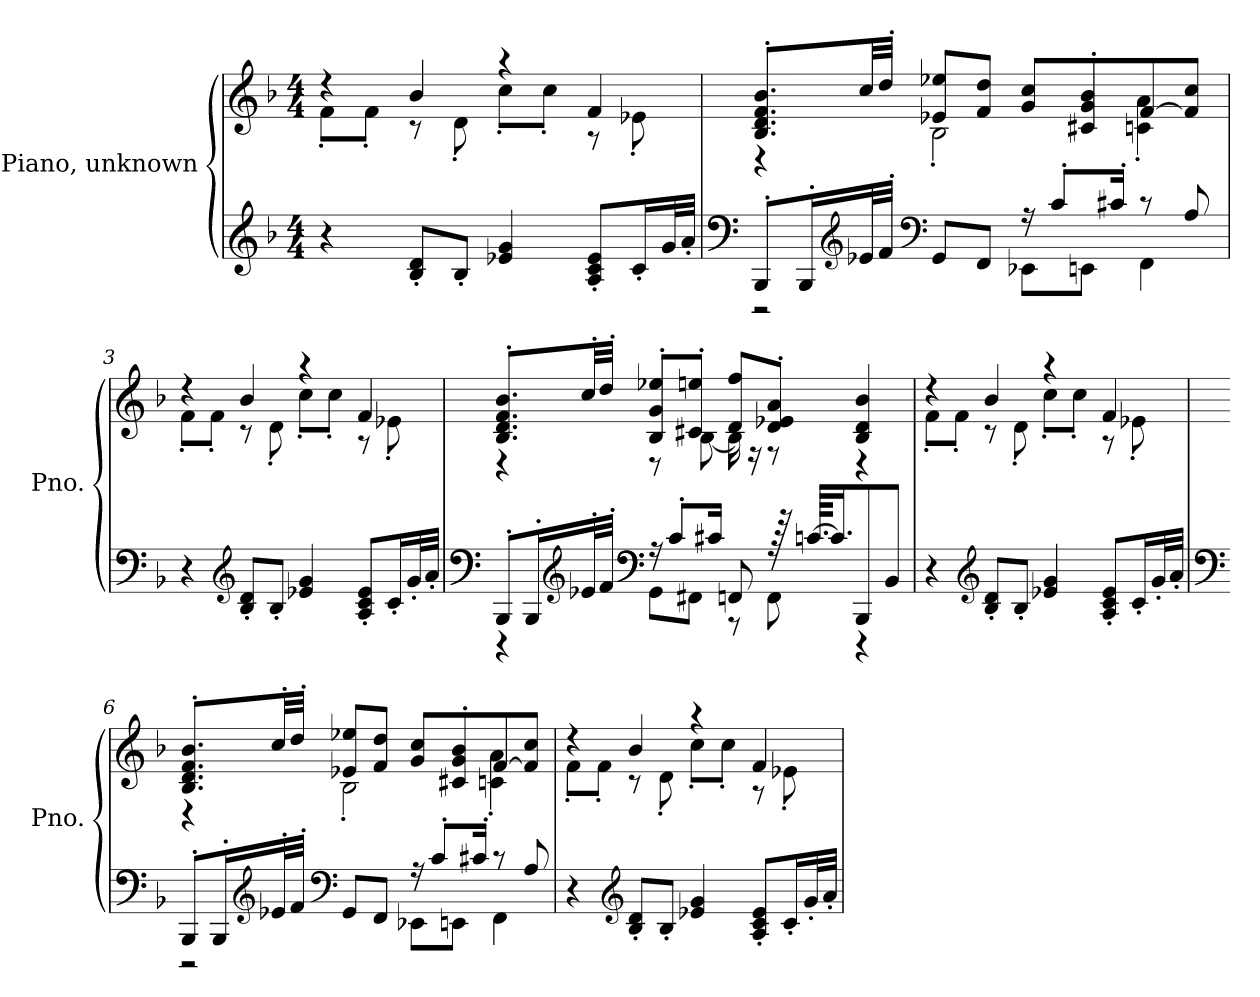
**kern	**kern
*part1	*part1
*staff2	*staff1
*I"Piano, unknown	*
*I'Pno.	*
*clefG2	*clefG2
*k[b-]	*k[b-]
*M4/4	*M4/4
*MM120	*MM120
=1	=1
*	*^
4r	4r	8f'\L
.	.	8f'\J
8B-/' 8d/'L	4b-/	8r
8B-'/J	.	8d'\
4e-X/ 4g/	4r	8cc'\L
.	.	8cc'\J
8A/' 8c/' 8e-/'L	4f/	8r
16c'/L	.	8e-X'\
32g/L	.	.
32a'/JJJ	.	.
=2	=2	=2
*clefF4	*	*
*^	*	*
8BBB-'/L	2r	8.B-/' 8.d/' 8.f/' 8.b-/'L	4r
16BBB-'/L	.	.	.
*clefG2	*	*	*
32e-X/L	.	32cc/LL	.
32f'/JJJ	.	32dd'/JJJ	.
*clefF4	*	*	*
8GG/L	.	8e-X/ 8ee-X/L	2B-'\
8FF/J	.	8f/ 8dd/J	.
16r	8EE-X\L	8g/ 8cc/L	.
8c'/L	.	.	.
.	8EEn\J	8c#X/' 8g/' 8b-/'	.
16c#X'/Jk	.	.	.
8r	4FF\	[8f/	4cn\' 4a\'
8A/	.	8f/] 8cc/J	.
*v	*v	*	*
!!LO:LB:g=z	!!
=3	=3	=3
4r	4r	8f'\L
.	.	8f'\J
*clefG2	*	*
8B-/' 8d/'L	4b-/	8r
8B-'/J	.	8d'\
4e-X/ 4g/	4r	8cc'\L
.	.	8cc'\J
8A/' 8c/' 8e-/'L	4f/	8r
16c'/L	.	8e-X'\
32g'/L	.	.
32a'/JJJ	.	.
=4	=4	=4
*clefF4	*	*
*^	*	*
8BBB-'/L	4r	8.B-/' 8.d/' 8.f/' 8.b-/'L	4r
16BBB-'/L	.	.	.
*clefG2	*	*	*
32e-X'/L	.	32cc'/LL	.
32f'/JJJ	.	32dd'/JJJ	.
*clefF4	*	*	*
16r	8GG\L	8B-/' 8g/' 8ee-X/'L	8r
8c'/L	.	.	.
.	8FF#X\J	8c#X/' 8een/'J	[8B-\
16c#X/Jk	.	.	.
8FFn/	8r	8d/ 8ff/L	16B-\]
.	.	.	16r
128r	8FF\	8d/' 8e-X/' 8a/'J	8r
[64.cn/KKLL	.	.	.
16.c/J]	.	.	.
8BBB-/	4r	4B-/ 4d/ 4b-/	4r
8BB-/J	.	.	.
*v	*v	*	*
!!LO:LB:g=z	!!
=5	=5	=5
4r	4r	8f'\L
.	.	8f'\J
*clefG2	*	*
8B-/' 8d/'L	4b-/	8r
8B-'/J	.	8d'\
4e-X/ 4g/	4r	8cc'\L
.	.	8cc'\J
8A/' 8c/' 8e-/'L	4f/	8r
16c'/L	.	8e-X'\
32g'/L	.	.
32a'/JJJ	.	.
=6	=6	=6
*clefF4	*	*
*^	*	*
8BBB-'/L	2r	8.B-/' 8.d/' 8.f/' 8.b-/'L	4r
16BBB-'/L	.	.	.
*clefG2	*	*	*
32e-X'/L	.	32cc'/LL	.
32f'/JJJ	.	32dd'/JJJ	.
*clefF4	*	*	*
8GG/L	.	8e-X/ 8ee-X/L	2B-'\
8FF/J	.	8f/ 8dd/J	.
16r	8EE-X\L	8g/ 8cc/L	.
8c'/L	.	.	.
.	8EEn\J	8c#X/' 8g/' 8b-/'	.
16c#X'/Jk	.	.	.
8r	4FF\	[8f/	4cn\' 4a\'
8A/	.	8f/] 8cc/J	.
*v	*v	*	*
!!LO:LB:g=z	!!
=7	=7	=7
4r	4r	8f'\L
.	.	8f'\J
*clefG2	*	*
8B-/' 8d/'L	4b-/	8r
8B-'/J	.	8d'\
4e-X/ 4g/	4r	8cc'\L
.	.	8cc'\J
8A/' 8c/' 8e-/'L	4f/	8r
16c'/L	.	8e-X'\
32g'/L	.	.
32a'/JJJ	.	.
*	*v	*v
=	=
*-	*-
